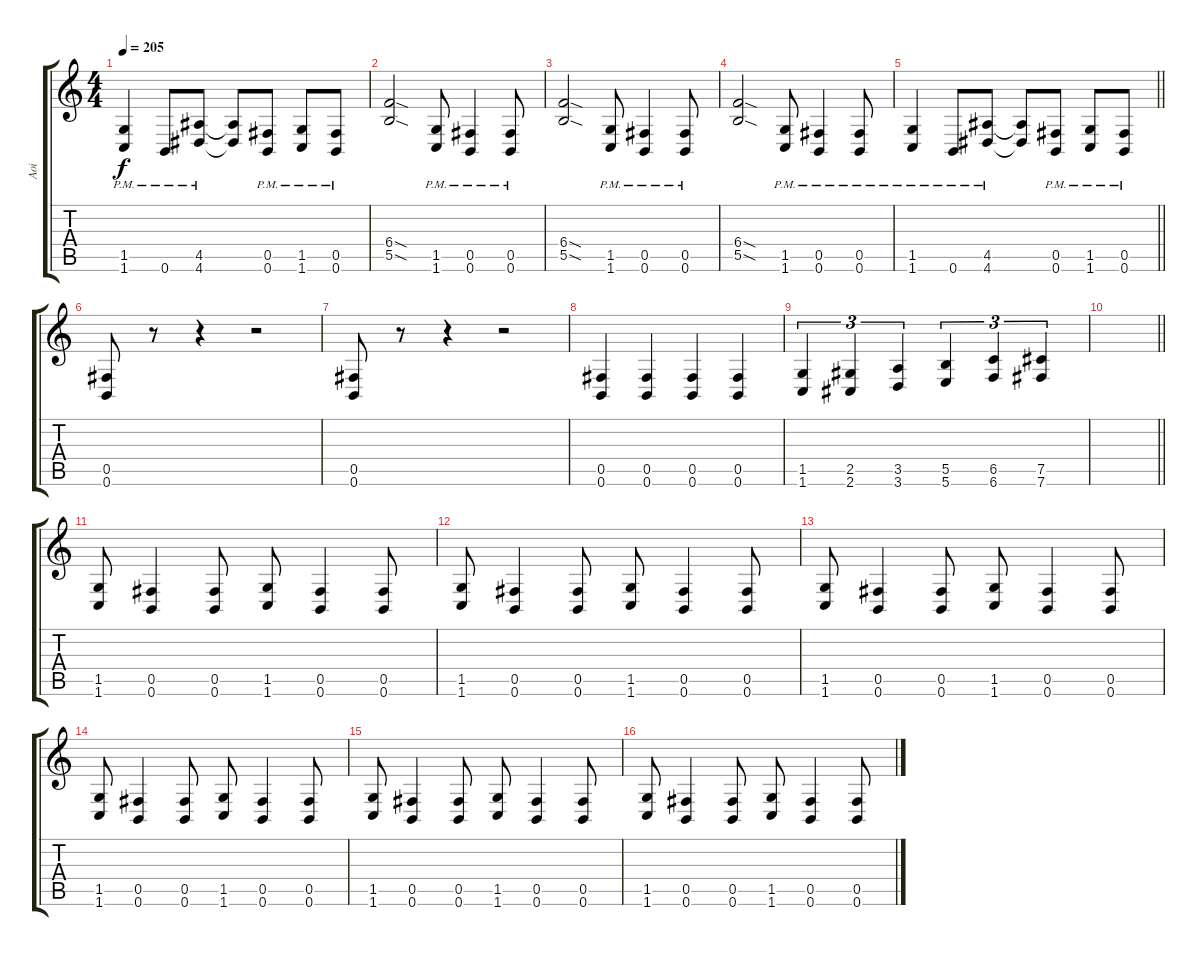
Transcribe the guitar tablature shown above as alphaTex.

\track ("Aoi" "Aoi") {instrument distortionguitar}
\staff {score tabs}
\tuning (Db4 Ab3 E3 B2 Gb2 B1) {hide}
\ts (4 4)
\tempo 205
\clef g2
\ks c
(1.5{pm} 1.6{pm}).4{dy f} 0.6{pm}.8 (4.5{pm} 4.6{pm}).8 (4.5{t} 4.6{t}).8 (0.5{pm} 0.6{pm}).8 (1.5{pm} 1.6{pm}).8 (0.5{pm} 0.6{pm}).8 |
(6.4{sod} 5.5{sod}).2 (1.5{pm} 1.6{pm}).8 (0.5{pm} 0.6{pm}).4 (0.5{pm} 0.6{pm}).8 |
(6.4{sod} 5.5{sod}).2 (1.5{pm} 1.6{pm}).8 (0.5{pm} 0.6{pm}).4 (0.5{pm} 0.6{pm}).8 |
(6.4{sod} 5.5{sod}).2 (1.5{pm} 1.6{pm}).8 (0.5{pm} 0.6{pm}).4 (0.5{pm} 0.6{pm}).8 |
\barLineRight lightlight
(1.5{pm} 1.6{pm}).4 0.6{pm}.8 (4.5{pm} 4.6{pm}).8 (4.5{t} 4.6{t}).8 (0.5{pm} 0.6{pm}).8 (1.5{pm} 1.6{pm}).8 (0.5{pm} 0.6{pm}).8 |
(0.5 0.6).8 r.8 r.4 r.2 |
(0.5 0.6).8 r.8 r.4 r.2 |
(0.5 0.6).4 (0.5 0.6).4 (0.5 0.6).4 (0.5 0.6).4 |
(1.5 1.6).4{tu (3 2)} (2.5 2.6).4{tu (3 2)} (3.5 3.6).4{tu (3 2)} (5.5 5.6).4{tu (3 2)} (6.5 6.6).4{tu (3 2)} (7.5 7.6).4{tu (3 2)} |
\barLineRight lightlight
|
(1.5 1.6).8 (0.5 0.6).4 (0.5 0.6).8 (1.5 1.6).8 (0.5 0.6).4 (0.5 0.6).8 |
(1.5 1.6).8 (0.5 0.6).4 (0.5 0.6).8 (1.5 1.6).8 (0.5 0.6).4 (0.5 0.6).8 |
(1.5 1.6).8 (0.5 0.6).4 (0.5 0.6).8 (1.5 1.6).8 (0.5 0.6).4 (0.5 0.6).8 |
(1.5 1.6).8 (0.5 0.6).4 (0.5 0.6).8 (1.5 1.6).8 (0.5 0.6).4 (0.5 0.6).8 |
(1.5 1.6).8 (0.5 0.6).4 (0.5 0.6).8 (1.5 1.6).8 (0.5 0.6).4 (0.5 0.6).8 |
(1.5 1.6).8 (0.5 0.6).4 (0.5 0.6).8 (1.5 1.6).8 (0.5 0.6).4 (0.5 0.6).8
